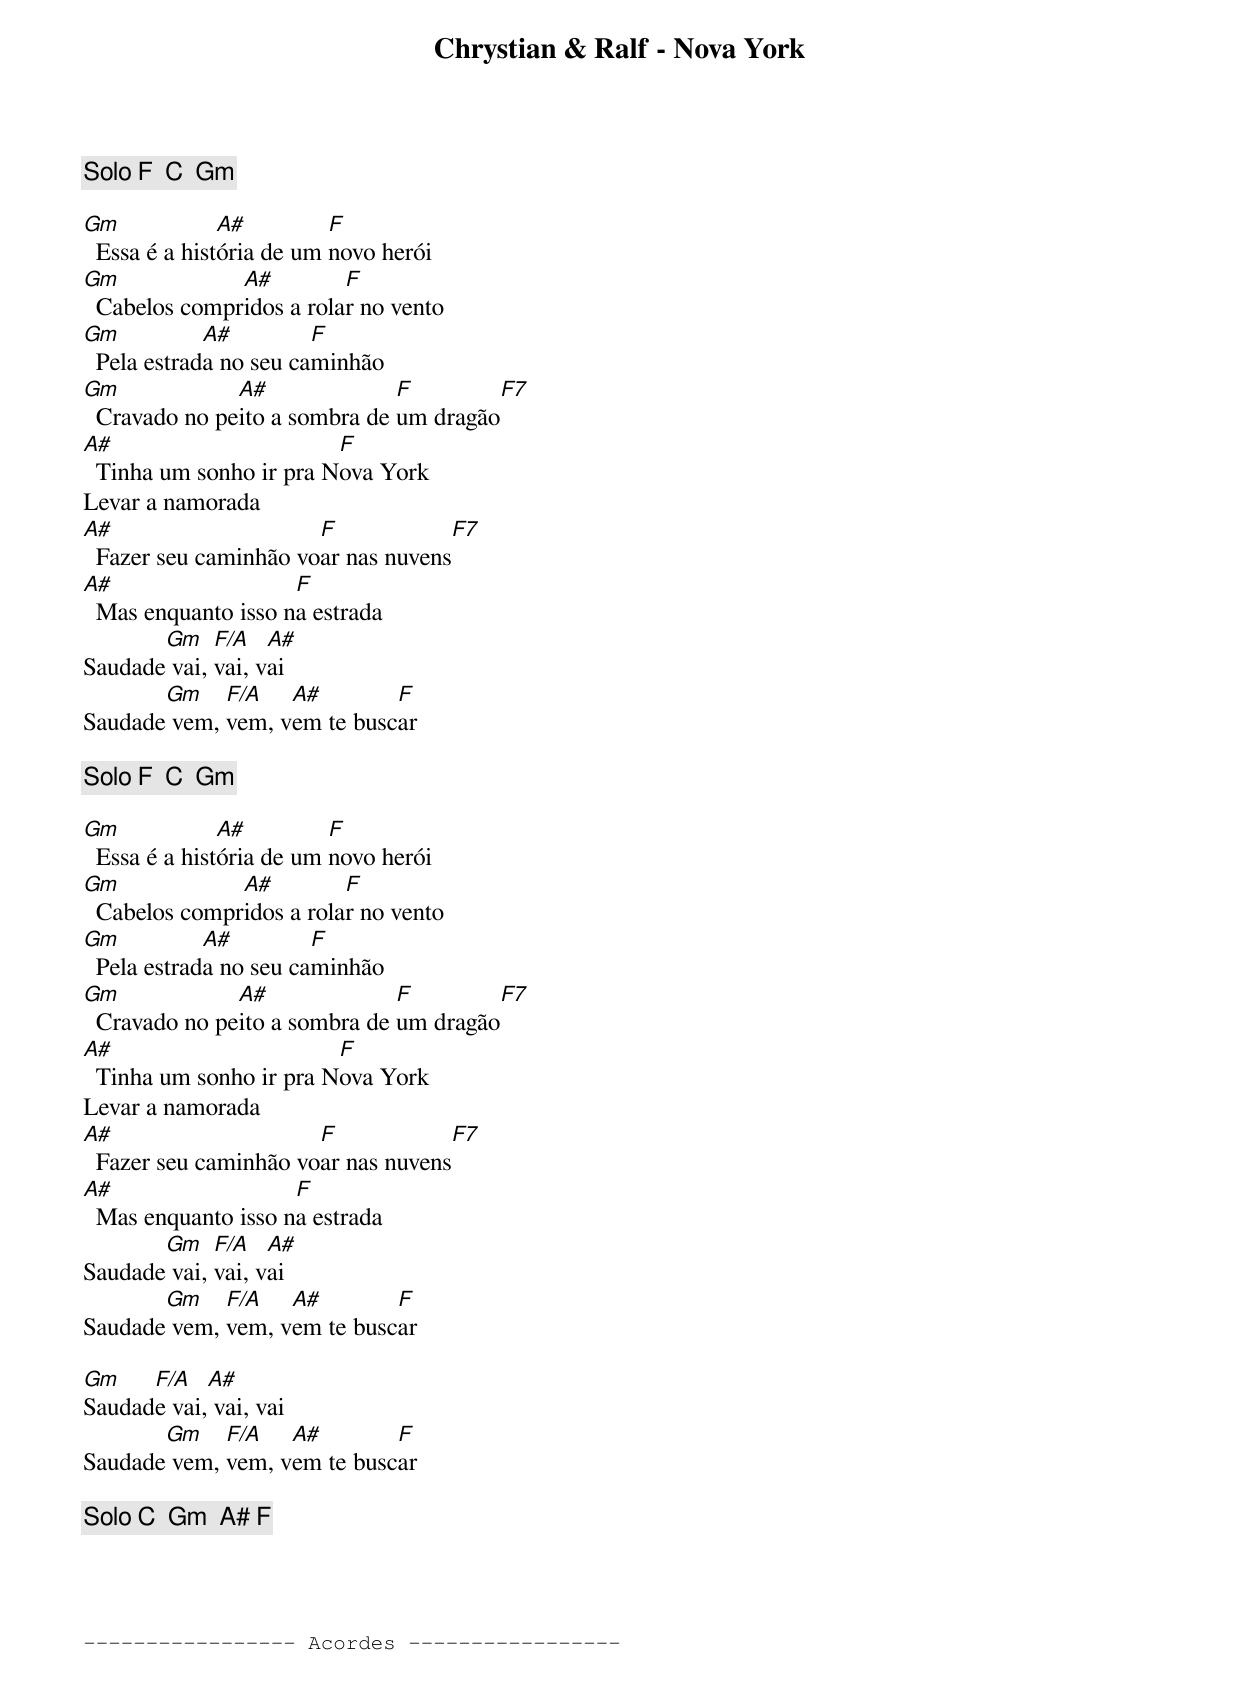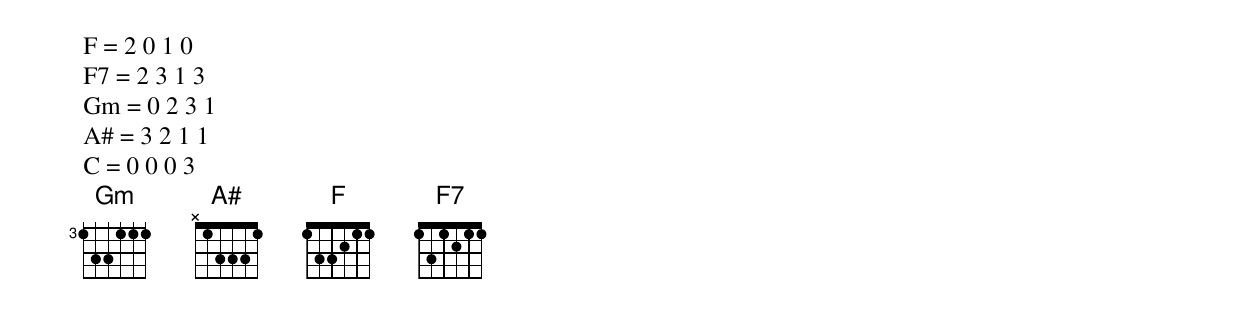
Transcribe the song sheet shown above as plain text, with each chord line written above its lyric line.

Chrystian & Ralf - Nova York

[Solo] F  C  Gm

Gm             A#         F
  Essa é a história de um novo herói
Gm             A#         F
  Cabelos compridos a rolar no vento
Gm           A#         F
  Pela estrada no seu caminhão
Gm             A#              F         F7
  Cravado no peito a sombra de um dragão
A#                       F
  Tinha um sonho ir pra Nova York
Levar a namorada
A#                     F              F7
  Fazer seu caminhão voar nas nuvens
A#                   F
  Mas enquanto isso na estrada
       Gm    F/A   A#
Saudade vai, vai, vai
       Gm    F/A   A#        F
Saudade vem, vem, vem te buscar

[Solo] F  C  Gm

Gm             A#         F
  Essa é a história de um novo herói
Gm             A#         F
  Cabelos compridos a rolar no vento
Gm           A#         F
  Pela estrada no seu caminhão
Gm             A#              F         F7
  Cravado no peito a sombra de um dragão
A#                       F
  Tinha um sonho ir pra Nova York
Levar a namorada
A#                     F              F7
  Fazer seu caminhão voar nas nuvens
A#                   F
  Mas enquanto isso na estrada
       Gm    F/A   A#
Saudade vai, vai, vai
       Gm    F/A   A#        F
Saudade vem, vem, vem te buscar

Gm    F/A   A#
Saudade vai, vai, vai
       Gm    F/A   A#        F
Saudade vem, vem, vem te buscar

[Solo] C  Gm  A# F




----------------- Acordes -----------------
F = 2 0 1 0
F7 = 2 3 1 3
Gm = 0 2 3 1
A# = 3 2 1 1
C = 0 0 0 3
